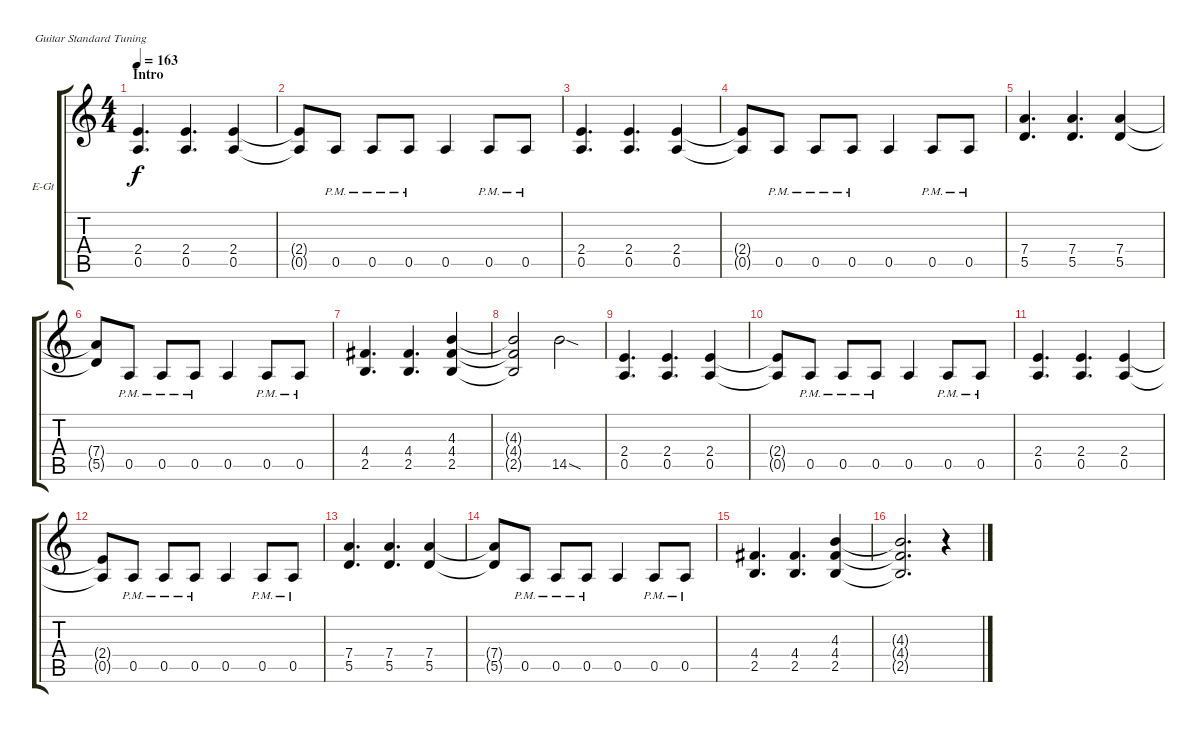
\bracketExtendMode groupsimilarinstruments
\firstSystemTrackNameOrientation horizontal
\otherSystemsTrackNameOrientation horizontal
\track ("Lead Guitar" "E-Gt") {instrument distortionguitar}
\staff {score tabs}
\tuning (E4 B3 G3 D3 A2 E2)
\ts (4 4)
\section ("" "Intro")
\tempo 163
\clef g2
\ks c
(2.4 0.5).4{d dy f instrument distortionguitar} (2.4 0.5).4{d} (2.4 0.5).4 |
(2.4{t} 0.5{t}).8 0.5{pm}.8 0.5{pm}.8 0.5{pm}.8 0.5.4 0.5{pm}.8 0.5{pm}.8 |
(2.4 0.5).4{d} (2.4 0.5).4{d} (2.4 0.5).4 |
(2.4{t} 0.5{t}).8 0.5{pm}.8 0.5{pm}.8 0.5{pm}.8 0.5.4 0.5{pm}.8 0.5{pm}.8 |
(7.4 5.5).4{d} (7.4 5.5).4{d} (7.4 5.5).4 |
(7.4{t} 5.5{t}).8 0.5{pm}.8 0.5{pm}.8 0.5{pm}.8 0.5.4 0.5{pm}.8 0.5{pm}.8 |
(4.4 2.5).4{d} (4.4 2.5).4{d} (4.3 4.4 2.5).4 |
(4.3{t} 4.4{t} 2.5{t}).2 14.5{sod}.2 |
(2.4 0.5).4{d} (2.4 0.5).4{d} (2.4 0.5).4 |
(2.4{t} 0.5{t}).8 0.5{pm}.8 0.5{pm}.8 0.5{pm}.8 0.5.4 0.5{pm}.8 0.5{pm}.8 |
(2.4 0.5).4{d} (2.4 0.5).4{d} (2.4 0.5).4 |
(2.4{t} 0.5{t}).8 0.5{pm}.8 0.5{pm}.8 0.5{pm}.8 0.5.4 0.5{pm}.8 0.5{pm}.8 |
(7.4 5.5).4{d} (7.4 5.5).4{d} (7.4 5.5).4 |
(7.4{t} 5.5{t}).8 0.5{pm}.8 0.5{pm}.8 0.5{pm}.8 0.5.4 0.5{pm}.8 0.5{pm}.8 |
(4.4 2.5).4{d} (4.4 2.5).4{d} (4.3 4.4 2.5).4 |
(4.3{t} 4.4{t} 2.5{t}).2{d} r.4
